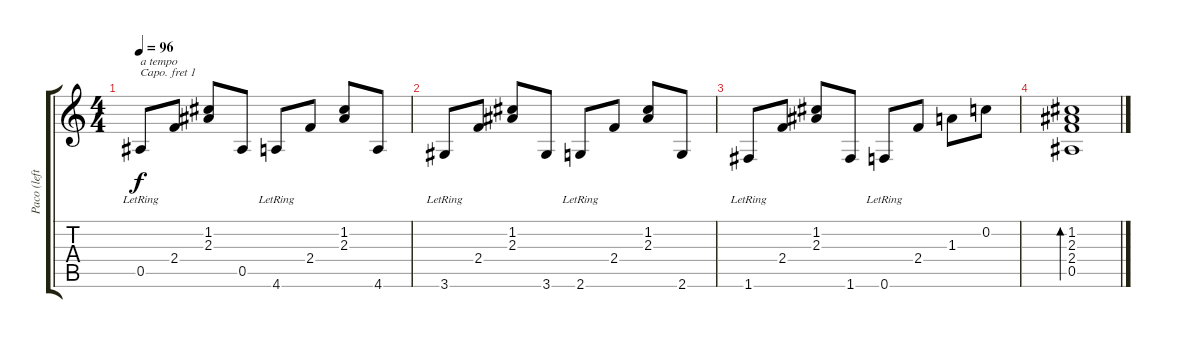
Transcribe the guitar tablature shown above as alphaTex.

\track ("Paco (left channel)" "Paco (left") {instrument acousticguitarnylon}
\staff {score tabs}
\capo 1
\tuning (E4 B3 G3 D3 A2 E2) {hide}
\ts (4 4)
\tempo 96
\clef g2
\ks c
0.5{lr}.8{txt "a tempo" dy f} 2.4.8 (1.2 2.3).8 0.5.8 4.6{lr}.8 2.4.8 (1.2 2.3).8 4.6.8 |
3.6{lr}.8 2.4.8 (1.2 2.3).8 3.6.8 2.6{lr}.8 2.4.8 (1.2 2.3).8 2.6.8 |
1.6{lr}.8 2.4.8 (1.2 2.3).8 1.6.8 0.6{lr}.8 2.4.8 1.3.8 0.2.8 |
(1.2 2.3 2.4 0.5).1{bd 240}
